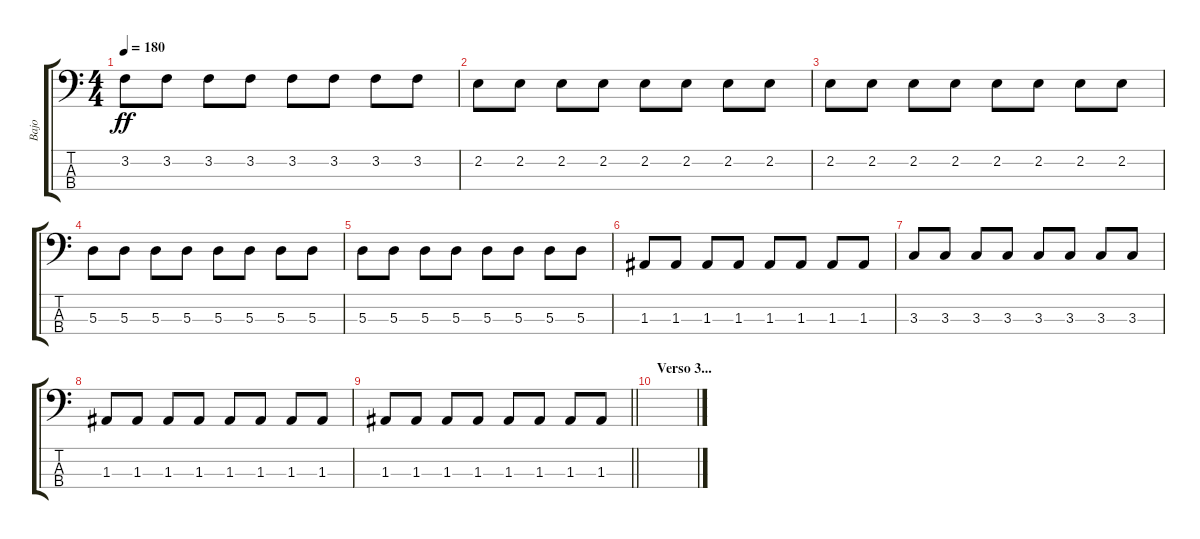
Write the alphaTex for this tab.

\track ("Bajo" "Bajo") {instrument electricbasspick}
\staff {score tabs}
\tuning (G2 D2 A1 E1) {hide}
\ts (4 4)
\tempo 180
\clef f4
\ks c
3.2.8{dy ff} 3.2.8 3.2.8 3.2.8 3.2.8 3.2.8 3.2.8 3.2.8 |
2.2.8 2.2.8 2.2.8 2.2.8 2.2.8 2.2.8 2.2.8 2.2.8 |
2.2.8 2.2.8 2.2.8 2.2.8 2.2.8 2.2.8 2.2.8 2.2.8 |
5.3.8 5.3.8 5.3.8 5.3.8 5.3.8 5.3.8 5.3.8 5.3.8 |
5.3.8 5.3.8 5.3.8 5.3.8 5.3.8 5.3.8 5.3.8 5.3.8 |
1.3.8 1.3.8 1.3.8 1.3.8 1.3.8 1.3.8 1.3.8 1.3.8 |
3.3.8 3.3.8 3.3.8 3.3.8 3.3.8 3.3.8 3.3.8 3.3.8 |
1.3.8 1.3.8 1.3.8 1.3.8 1.3.8 1.3.8 1.3.8 1.3.8 |
\barLineRight lightlight
1.3.8 1.3.8 1.3.8 1.3.8 1.3.8 1.3.8 1.3.8 1.3.8 |
\section ("" "Verso 3...")
